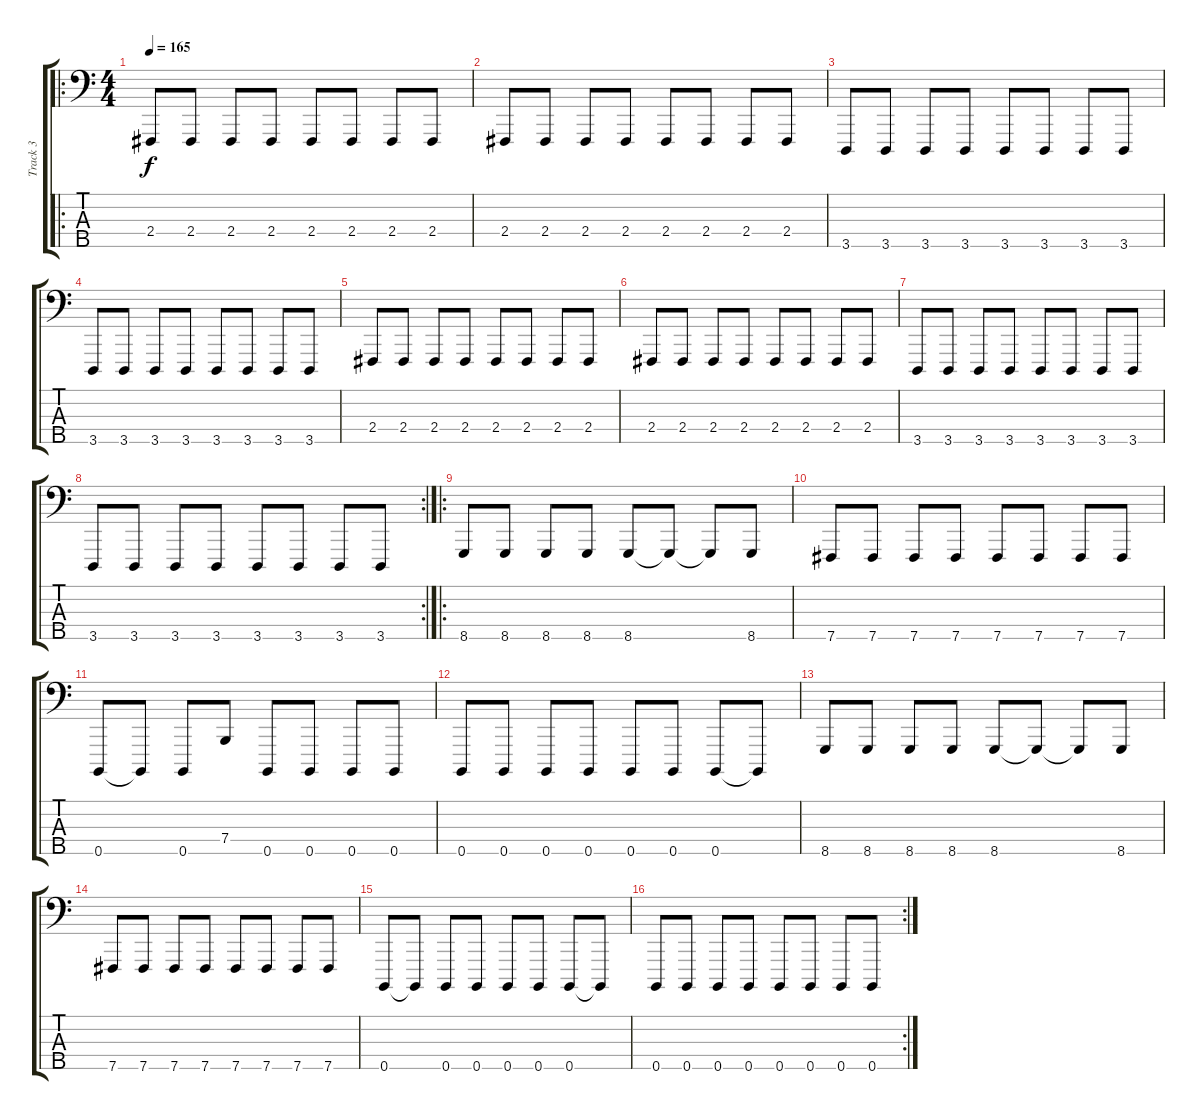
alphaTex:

\track ("Track 3" "Track 3") {instrument clavinet}
\staff {score tabs}
\tuning (G2 D2 A1 E1 B0) {hide}
\ro
\ts (4 4)
\tempo 165
\clef f4
\ks c
2.4.8{dy f} 2.4.8 2.4.8 2.4.8 2.4.8 2.4.8 2.4.8 2.4.8 |
2.4.8 2.4.8 2.4.8 2.4.8 2.4.8 2.4.8 2.4.8 2.4.8 |
3.5.8 3.5.8 3.5.8 3.5.8 3.5.8 3.5.8 3.5.8 3.5.8 |
3.5.8 3.5.8 3.5.8 3.5.8 3.5.8 3.5.8 3.5.8 3.5.8 |
2.4.8 2.4.8 2.4.8 2.4.8 2.4.8 2.4.8 2.4.8 2.4.8 |
2.4.8 2.4.8 2.4.8 2.4.8 2.4.8 2.4.8 2.4.8 2.4.8 |
3.5.8 3.5.8 3.5.8 3.5.8 3.5.8 3.5.8 3.5.8 3.5.8 |
\rc 2
3.5.8 3.5.8 3.5.8 3.5.8 3.5.8 3.5.8 3.5.8 3.5.8 |
\ro
8.5.8 8.5.8 8.5.8 8.5.8 8.5.8 8.5{t}.8 8.5{t}.8 8.5.8 |
7.5.8 7.5.8 7.5.8 7.5.8 7.5.8 7.5.8 7.5.8 7.5.8 |
0.5.8 0.5{t}.8 0.5.8 7.4.8 0.5.8 0.5.8 0.5.8 0.5.8 |
0.5.8 0.5.8 0.5.8 0.5.8 0.5.8 0.5.8 0.5.8 0.5{t}.8 |
8.5.8 8.5.8 8.5.8 8.5.8 8.5.8 8.5{t}.8 8.5{t}.8 8.5.8 |
7.5.8 7.5.8 7.5.8 7.5.8 7.5.8 7.5.8 7.5.8 7.5.8 |
0.5.8 0.5{t}.8 0.5.8 0.5.8 0.5.8 0.5.8 0.5.8 0.5{t}.8 |
\rc 2
0.5.8 0.5.8 0.5.8 0.5.8 0.5.8 0.5.8 0.5.8 0.5.8
